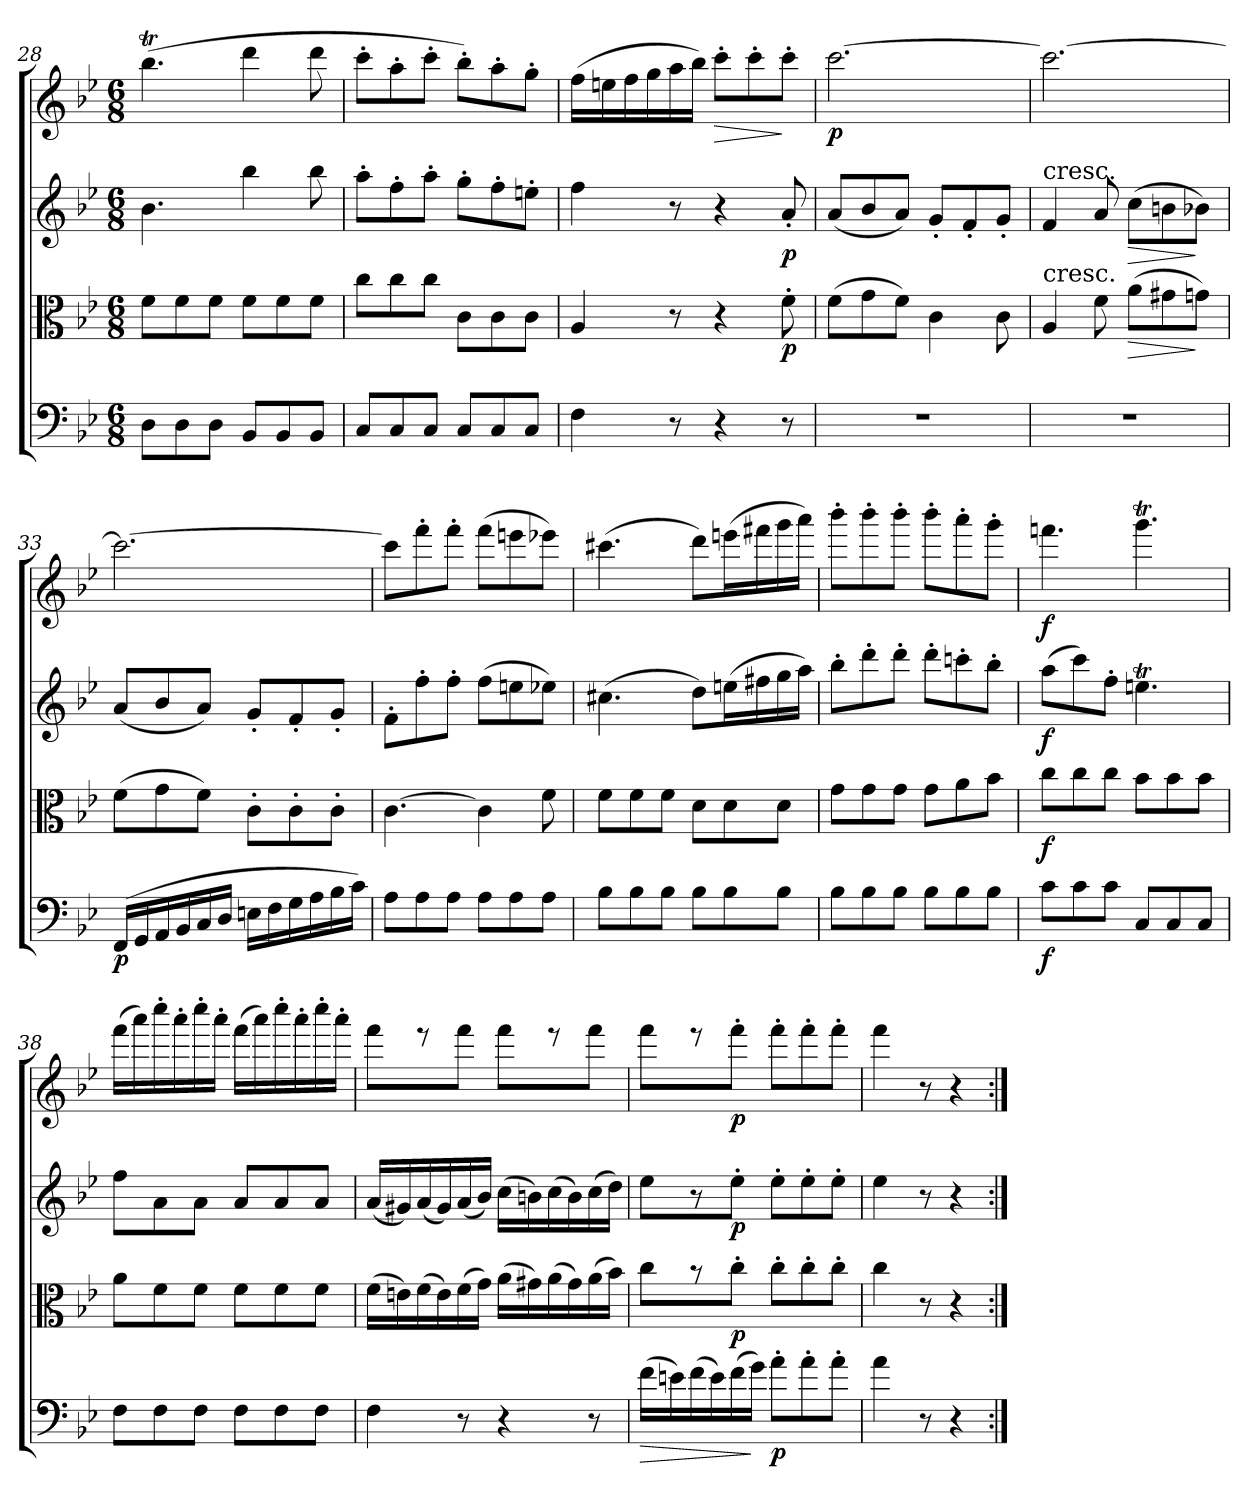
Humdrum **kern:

**kern	**dynam	**kern	**dynam	**kern	**dynam	**kern	**dynam
*part4	*part4	*part3	*part3	*part2	*part2	*part1	*part1
*staff4	*staff4	*staff3	*staff3	*staff2	*staff2	*staff1	*staff1
*clefF4	*	*clefC3	*	*clefG2	*	*clefG2	*
*k[b-e-]	*	*k[b-e-]	*	*k[b-e-]	*	*k[b-e-]	*
*B-:	*	*B-:	*	*B-:	*	*B-:	*
*M6/8	*	*M6/8	*	*M6/8	*	*M6/8	*
=28	=28	=28	=28	=28	=28	=28	=28
8D\L	.	8f\L	.	4.b-\	.	(4.bb-T\	.
8D\	.	8f\	.	.	.	.	.
8D\J	.	8f\J	.	.	.	.	.
8BB-/L	.	8f\L	.	4bb-\	.	4ddd\	.
8BB-/	.	8f\	.	.	.	.	.
8BB-/J	.	8f\J	.	8bb-\	.	8ddd\	.
=29	=29	=29	=29	=29	=29	=29	=29
8C/L	.	8cc\L	.	8aa'\L	.	8ccc'\L	.
8C/	.	8cc\	.	8ff'\	.	8aa'\	.
8C/J	.	8cc\J	.	8aa'\J	.	8ccc'\J	.
8C/L	.	8c\L	.	8gg'\L	.	8bb-'\L)	.
8C/	.	8c\	.	8ff'\	.	8aa'\	.
8C/J	.	8c\J	.	8een'\J	.	8gg'\J	.
=30	=30	=30	=30	=30	=30	=30	=30
4F\	.	4A/	.	4ff\	.	(16ff\LL	.
.	.	.	.	.	.	16een\	.
.	.	.	.	.	.	16ff\	.
.	.	.	.	.	.	16gg\	.
8r	.	8r	.	8r	.	16aa\	.
.	.	.	.	.	.	16bb-\JJ)	.
!	!	!	!	!	!	!	!LO:HP:b
4r	.	4r	.	4r	.	8ccc'\L	>
.	.	.	.	.	.	8ccc'\	.
8r	.	8f'\	p	8a'/	p	8ccc'\J	]
=31	=31	=31	=31	=31	=31	=31	=31
2.r	.	(8f\L	.	(8a/L	.	[2.ccc\	p
.	.	8g\	.	8b-/	.	.	.
.	.	8f\J)	.	8a/J)	.	.	.
.	.	4c\	.	8g'/L	.	.	.
.	.	.	.	8f'/	.	.	.
.	.	8c\	.	8g'/J	.	.	.
=32	=32	=32	=32	=32	=32	=32	=32
!	!	!	!	!LO:TX:t=cresc.	!	!	!
!	!	!LO:TX:t=cresc.	!	!	!	!	!
2.r	.	4A/	.	4f/	.	2.ccc\_	.
.	.	8f\	.	8a/	.	.	.
!	!	!	!LO:HP:b	!	!LO:HP:b	!	!
.	.	(8a\L	>	(8cc\L	>	.	.
.	.	8g#X\	.	8bn\	.	.	.
.	.	8gn\J)	]	8b-X\J)	]	.	.
=33	=33	=33	=33	=33	=33	=33	=33
(16FF/LL	p	(8f\L	.	(8a/L	.	2.ccc\_	.
16GG/	.	.	.	.	.	.	.
16AA/	.	8g\	.	8b-/	.	.	.
16BB-/	.	.	.	.	.	.	.
16C/	.	8f\J)	.	8a/J)	.	.	.
16D/JJ	.	.	.	.	.	.	.
16En\LL	.	8c'\L	.	8g'/L	.	.	.
16F\	.	.	.	.	.	.	.
16G\	.	8c'\	.	8f'/	.	.	.
16A\	.	.	.	.	.	.	.
16B-\	.	8c'\J	.	8g'/J	.	.	.
16c\JJ)	.	.	.	.	.	.	.
=34	=34	=34	=34	=34	=34	=34	=34
8A\L	.	[4.c\	.	8f'\L	.	8ccc\L]	.
8A\	.	.	.	8ff'\	.	8fff'\	.
8A\J	.	.	.	8ff'\J	.	8fff'\J	.
8A\L	.	4c\]	.	(8ff\L	.	(8fff\L	.
8A\	.	.	.	8een\	.	8eeen\	.
8A\J	.	8f\	.	8ee-X\J)	.	8eee-X\J)	.
=35	=35	=35	=35	=35	=35	=35	=35
8B-\L	.	8f\L	.	(4.cc#X\	.	(4.ccc#X\	.
8B-\	.	8f\	.	.	.	.	.
8B-\J	.	8f\J	.	.	.	.	.
8B-\L	.	8d\L	.	8dd\L)	.	8ddd\L)	.
8B-\	.	8d\	.	(16een\L	.	(16eeen\L	.
.	.	.	.	16ff#X\	.	16fff#X\	.
8B-\J	.	8d\J	.	16gg\	.	16ggg\	.
.	.	.	.	16aa\JJ)	.	16aaa\JJ)	.
=36	=36	=36	=36	=36	=36	=36	=36
8B-\L	.	8g\L	.	8bb-'\L	.	8bbb-'\L	.
8B-\	.	8g\	.	8ddd'\	.	8bbb-'\	.
8B-\J	.	8g\J	.	8ddd'\J	.	8bbb-'\J	.
8B-\L	.	8g\L	.	8ddd'\L	.	8bbb-'\L	.
8B-\	.	8a\	.	8cccn'\	.	8aaa'\	.
8B-\J	.	8b-\J	.	8bb-'\J	.	8ggg'\J	.
=37	=37	=37	=37	=37	=37	=37	=37
8c\L	f	8cc\L	f	(8aa\L	f	4.fffn\	f
8c\	.	8cc\	.	8ccc\)	.	.	.
8c\J	.	8cc\J	.	8ff'\J	.	.	.
8C/L	.	8b-\L	.	4.eent\	.	4.gggT\	.
8C/	.	8b-\	.	.	.	.	.
8C/J	.	8b-\J	.	.	.	.	.
=38	=38	=38	=38	=38	=38	=38	=38
8F\L	.	8a\L	.	8ff\L	.	(16fff\LL	.
.	.	.	.	.	.	16aaa\)	.
8F\	.	8f\	.	8a\	.	16cccc'\	.
.	.	.	.	.	.	16aaa'\	.
8F\J	.	8f\J	.	8a\J	.	16cccc'\	.
.	.	.	.	.	.	16aaa'\JJ	.
8F\L	.	8f\L	.	8a/L	.	(16fff\LL	.
.	.	.	.	.	.	16aaa\)	.
8F\	.	8f\	.	8a/	.	16cccc'\	.
.	.	.	.	.	.	16aaa'\	.
8F\J	.	8f\J	.	8a/J	.	16cccc'\	.
.	.	.	.	.	.	16aaa'\JJ	.
=39	=39	=39	=39	=39	=39	=39	=39
4F\	.	(16f\LL	.	(16a/LL	.	8fff\L	.
.	.	16en\)	.	16g#X/)	.	.	.
.	.	(16f\	.	(16a/	.	8r	.
.	.	16e\)	.	16g#/)	.	.	.
8r	.	(16f\	.	(16a/	.	8fff\J	.
.	.	16g\JJ)	.	16b-/JJ)	.	.	.
4r	.	(16a\LL	.	(16cc\LL	.	8fff\L	.
.	.	16g#X\)	.	16bn\)	.	.	.
.	.	(16a\	.	(16cc\	.	8r	.
.	.	16g#\)	.	16b\)	.	.	.
8r	.	(16a\	.	(16cc\	.	8fff\J	.
.	.	16b-\JJ)	.	16dd\JJ)	.	.	.
=40	=40	=40	=40	=40	=40	=40	=40
!	!LO:HP:b	!	!	!	!	!	!
(16f\LL	>	8cc\L	.	8ee-\L	.	8fff\L	.
16en\)	.	.	.	.	.	.	.
(16f\	.	8r	.	8r	.	8r	.
16e\)	.	.	.	.	.	.	.
(16f\	.	8cc'\J	p	8ee-'\J	p	8fff'\J	p
16g\JJ)	]	.	.	.	.	.	.
8a'\L	p	8cc'\L	.	8ee-'\L	.	8fff'\L	.
8a'\	.	8cc'\	.	8ee-'\	.	8fff'\	.
8a'\J	.	8cc'\J	.	8ee-'\J	.	8fff'\J	.
=41	=41	=41	=41	=41	=41	=41	=41
4a\	.	4cc\	.	4ee-\	.	4fff\	.
8r	.	8r	.	8r	.	8r	.
4r	.	4r	.	4r	.	4r	.
=:|!	=:|!	=:|!	=:|!	=:|!	=:|!	=:|!	=:|!
*-	*-	*-	*-	*-	*-	*-	*-
